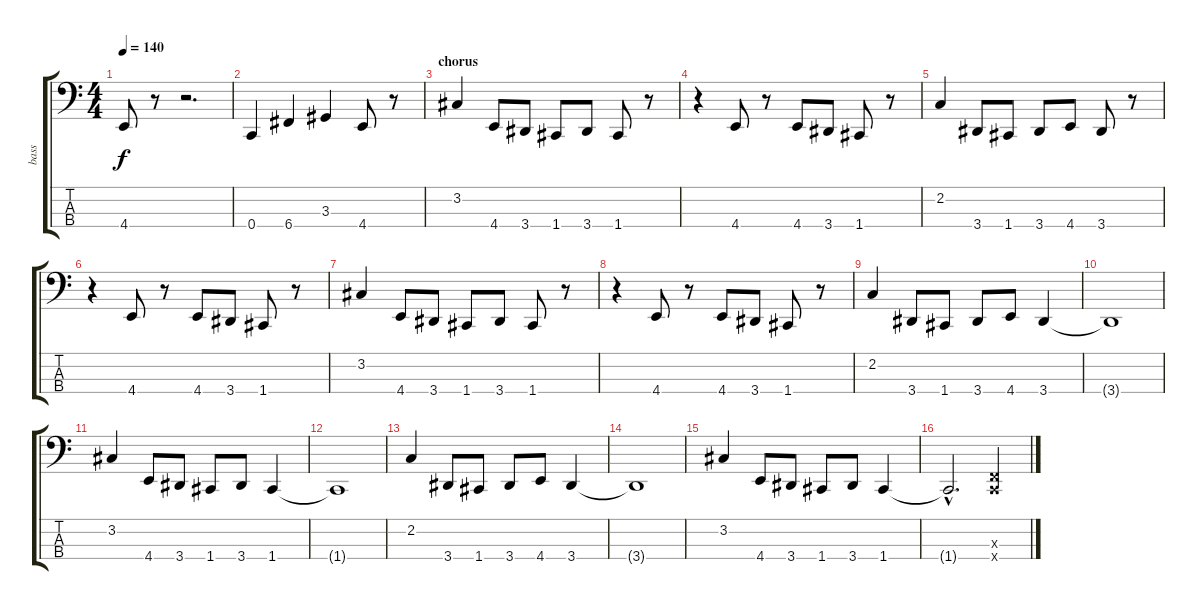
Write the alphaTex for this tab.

\track ("bass" "bass") {instrument electricbasspick}
\staff {score tabs}
\tuning (Eb2 Bb1 F1 C1) {hide}
\ts (4 4)
\tempo 140
\clef f4
\ks c
4.4.8{dy f} r.8 r.2{d} |
\section ("" "")
0.4.4 6.4.4 3.3.4 4.4.8 r.8 |
\section ("" "chorus")
3.2.4 4.4.8 3.4.8 1.4.8 3.4.8 1.4.8 r.8 |
r.4 4.4.8 r.8 4.4.8 3.4.8 1.4.8 r.8 |
2.2.4 3.4.8 1.4.8 3.4.8 4.4.8 3.4.8 r.8 |
r.4 4.4.8 r.8 4.4.8 3.4.8 1.4.8 r.8 |
3.2.4 4.4.8 3.4.8 1.4.8 3.4.8 1.4.8 r.8 |
r.4 4.4.8 r.8 4.4.8 3.4.8 1.4.8 r.8 |
2.2.4 3.4.8 1.4.8 3.4.8 4.4.8 3.4.4 |
\section ("" "")
3.4{t}.1 |
3.2.4 4.4.8 3.4.8 1.4.8 3.4.8 1.4.4 |
1.4{t}.1 |
2.2.4 3.4.8 1.4.8 3.4.8 4.4.8 3.4.4 |
3.4{t}.1 |
3.2.4 4.4.8 3.4.8 1.4.8 3.4.8 1.4.4 |
1.4{hac t}.2{d} (0.3{x} 0.4{x}).4
